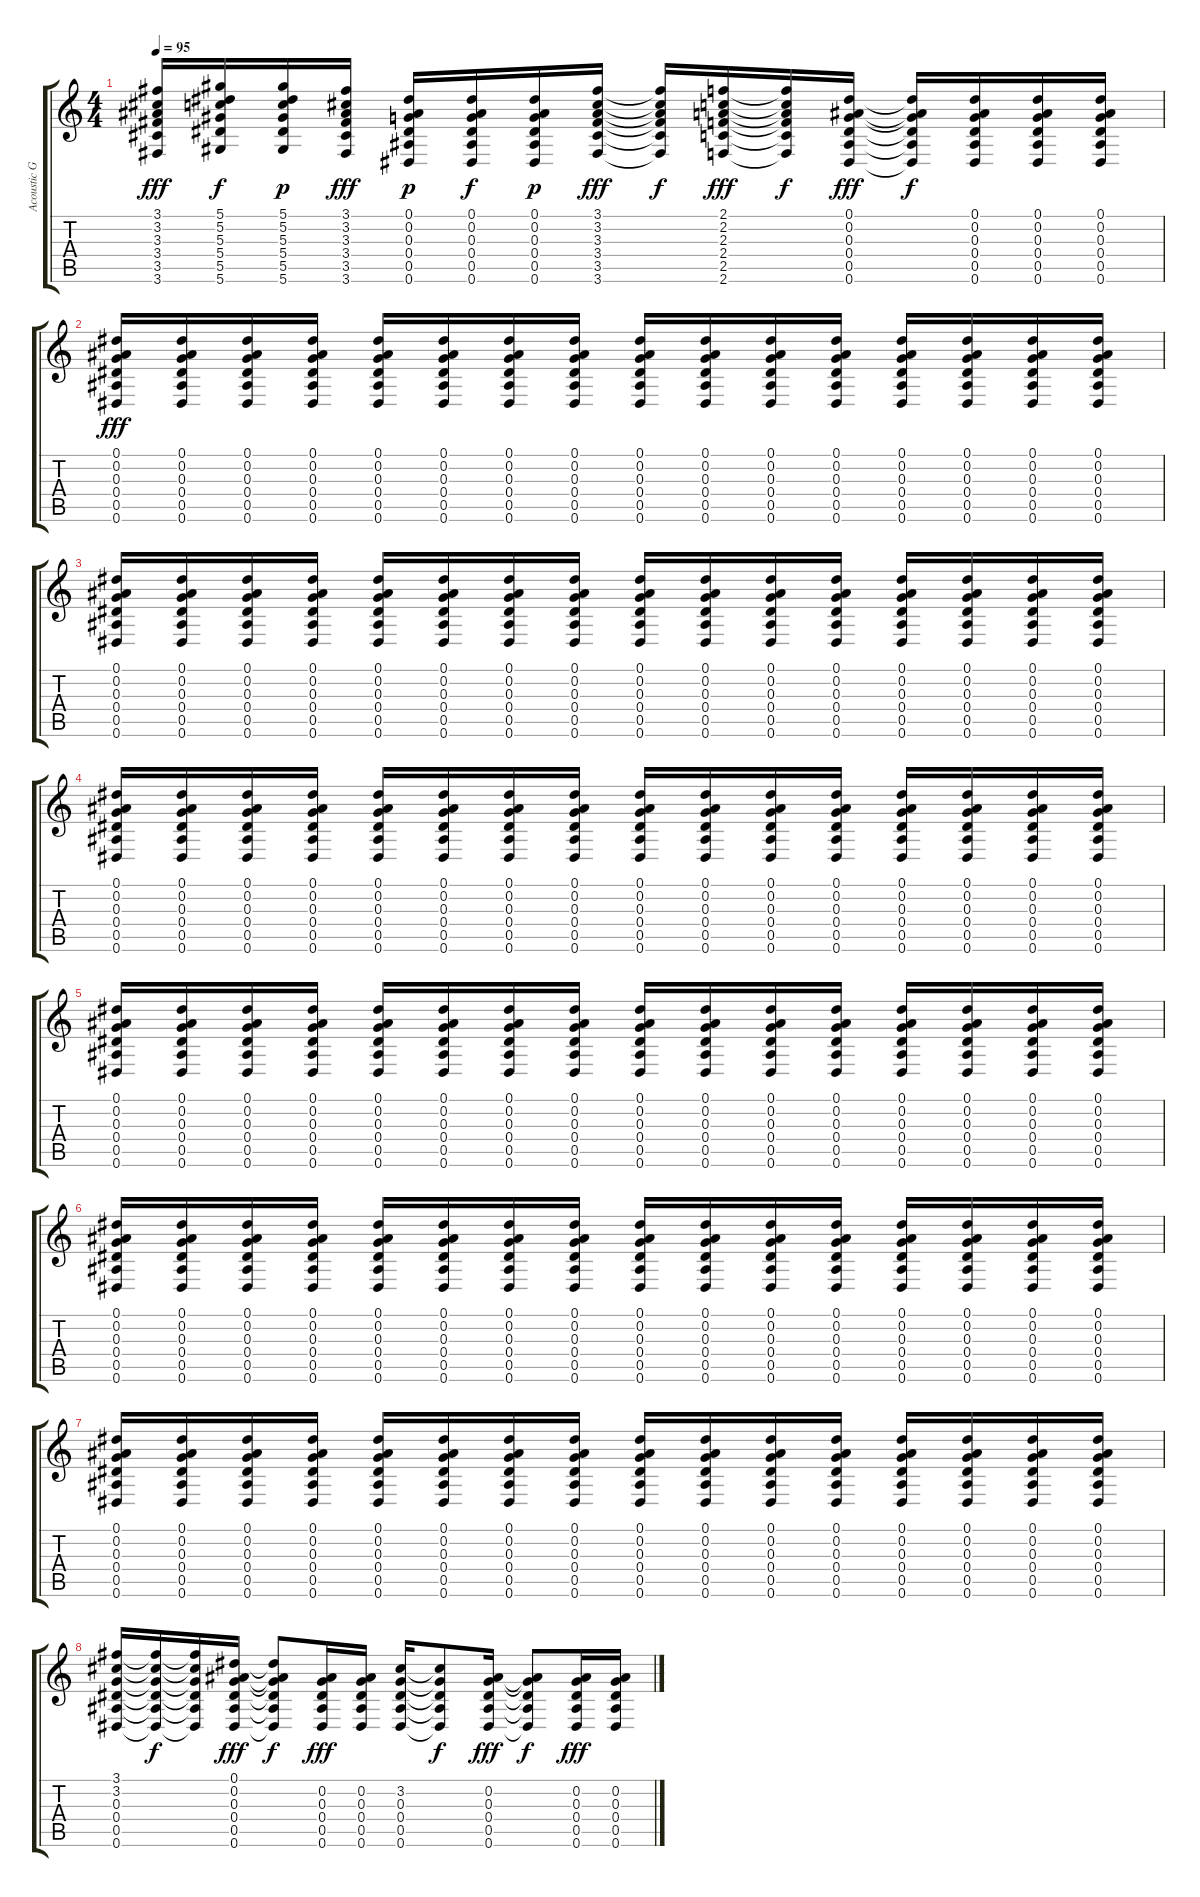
\track ("Acoustic Guitar" "Acoustic G") {instrument acousticguitarsteel}
\staff {score tabs}
\tuning (Eb4 Bb3 G3 Eb3 Bb2 Eb2) {hide}
\ts (4 4)
\tempo 95
\clef g2
\ks c
(3.1 3.2 3.3 3.4 3.5 3.6).16{dy fff} (5.1 5.2 5.3 5.4 5.5 5.6).16{dy f} (5.1 5.2 5.3 5.4 5.5 5.6).16{dy p} (3.1 3.2 3.3 3.4 3.5 3.6).16{dy fff} (0.1 0.2 0.3 0.4 0.5 0.6).16{dy p} (0.1 0.2 0.3 0.4 0.5 0.6).16{dy f} (0.1 0.2 0.3 0.4 0.5 0.6).16{dy p} (3.1 3.2 3.3 3.4 3.5 3.6).16{dy fff} (3.1{t} 3.2{t} 3.3{t} 3.4{t} 3.5{t} 3.6{t}).16{dy f} (2.1 2.2 2.3 2.4 2.5 2.6).16{dy fff} (2.1{t} 2.2{t} 2.3{t} 2.4{t} 2.5{t} 2.6{t}).16{dy f} (0.1 0.2 0.3 0.4 0.5 0.6).16{dy fff} (0.1{t} 0.2{t} 0.3{t} 0.4{t} 0.5{t} 0.6{t}).16{dy f} (0.1 0.2 0.3 0.4 0.5 0.6).16 (0.1 0.2 0.3 0.4 0.5 0.6).16 (0.1 0.2 0.3 0.4 0.5 0.6).16 |
(0.1 0.2 0.3 0.4 0.5 0.6).16{dy fff} (0.1 0.2 0.3 0.4 0.5 0.6).16 (0.1 0.2 0.3 0.4 0.5 0.6).16 (0.1 0.2 0.3 0.4 0.5 0.6).16 (0.1 0.2 0.3 0.4 0.5 0.6).16 (0.1 0.2 0.3 0.4 0.5 0.6).16 (0.1 0.2 0.3 0.4 0.5 0.6).16 (0.1 0.2 0.3 0.4 0.5 0.6).16 (0.1 0.2 0.3 0.4 0.5 0.6).16 (0.1 0.2 0.3 0.4 0.5 0.6).16 (0.1 0.2 0.3 0.4 0.5 0.6).16 (0.1 0.2 0.3 0.4 0.5 0.6).16 (0.1 0.2 0.3 0.4 0.5 0.6).16 (0.1 0.2 0.3 0.4 0.5 0.6).16 (0.1 0.2 0.3 0.4 0.5 0.6).16 (0.1 0.2 0.3 0.4 0.5 0.6).16 |
(0.1 0.2 0.3 0.4 0.5 0.6).16 (0.1 0.2 0.3 0.4 0.5 0.6).16 (0.1 0.2 0.3 0.4 0.5 0.6).16 (0.1 0.2 0.3 0.4 0.5 0.6).16 (0.1 0.2 0.3 0.4 0.5 0.6).16 (0.1 0.2 0.3 0.4 0.5 0.6).16 (0.1 0.2 0.3 0.4 0.5 0.6).16 (0.1 0.2 0.3 0.4 0.5 0.6).16 (0.1 0.2 0.3 0.4 0.5 0.6).16 (0.1 0.2 0.3 0.4 0.5 0.6).16 (0.1 0.2 0.3 0.4 0.5 0.6).16 (0.1 0.2 0.3 0.4 0.5 0.6).16 (0.1 0.2 0.3 0.4 0.5 0.6).16 (0.1 0.2 0.3 0.4 0.5 0.6).16 (0.1 0.2 0.3 0.4 0.5 0.6).16 (0.1 0.2 0.3 0.4 0.5 0.6).16 |
(0.1 0.2 0.3 0.4 0.5 0.6).16 (0.1 0.2 0.3 0.4 0.5 0.6).16 (0.1 0.2 0.3 0.4 0.5 0.6).16 (0.1 0.2 0.3 0.4 0.5 0.6).16 (0.1 0.2 0.3 0.4 0.5 0.6).16 (0.1 0.2 0.3 0.4 0.5 0.6).16 (0.1 0.2 0.3 0.4 0.5 0.6).16 (0.1 0.2 0.3 0.4 0.5 0.6).16 (0.1 0.2 0.3 0.4 0.5 0.6).16 (0.1 0.2 0.3 0.4 0.5 0.6).16 (0.1 0.2 0.3 0.4 0.5 0.6).16 (0.1 0.2 0.3 0.4 0.5 0.6).16 (0.1 0.2 0.3 0.4 0.5 0.6).16 (0.1 0.2 0.3 0.4 0.5 0.6).16 (0.1 0.2 0.3 0.4 0.5 0.6).16 (0.1 0.2 0.3 0.4 0.5 0.6).16 |
(0.1 0.2 0.3 0.4 0.5 0.6).16 (0.1 0.2 0.3 0.4 0.5 0.6).16 (0.1 0.2 0.3 0.4 0.5 0.6).16 (0.1 0.2 0.3 0.4 0.5 0.6).16 (0.1 0.2 0.3 0.4 0.5 0.6).16 (0.1 0.2 0.3 0.4 0.5 0.6).16 (0.1 0.2 0.3 0.4 0.5 0.6).16 (0.1 0.2 0.3 0.4 0.5 0.6).16 (0.1 0.2 0.3 0.4 0.5 0.6).16 (0.1 0.2 0.3 0.4 0.5 0.6).16 (0.1 0.2 0.3 0.4 0.5 0.6).16 (0.1 0.2 0.3 0.4 0.5 0.6).16 (0.1 0.2 0.3 0.4 0.5 0.6).16 (0.1 0.2 0.3 0.4 0.5 0.6).16 (0.1 0.2 0.3 0.4 0.5 0.6).16 (0.1 0.2 0.3 0.4 0.5 0.6).16 |
(0.1 0.2 0.3 0.4 0.5 0.6).16 (0.1 0.2 0.3 0.4 0.5 0.6).16 (0.1 0.2 0.3 0.4 0.5 0.6).16 (0.1 0.2 0.3 0.4 0.5 0.6).16 (0.1 0.2 0.3 0.4 0.5 0.6).16 (0.1 0.2 0.3 0.4 0.5 0.6).16 (0.1 0.2 0.3 0.4 0.5 0.6).16 (0.1 0.2 0.3 0.4 0.5 0.6).16 (0.1 0.2 0.3 0.4 0.5 0.6).16 (0.1 0.2 0.3 0.4 0.5 0.6).16 (0.1 0.2 0.3 0.4 0.5 0.6).16 (0.1 0.2 0.3 0.4 0.5 0.6).16 (0.1 0.2 0.3 0.4 0.5 0.6).16 (0.1 0.2 0.3 0.4 0.5 0.6).16 (0.1 0.2 0.3 0.4 0.5 0.6).16 (0.1 0.2 0.3 0.4 0.5 0.6).16 |
(0.1 0.2 0.3 0.4 0.5 0.6).16 (0.1 0.2 0.3 0.4 0.5 0.6).16 (0.1 0.2 0.3 0.4 0.5 0.6).16 (0.1 0.2 0.3 0.4 0.5 0.6).16 (0.1 0.2 0.3 0.4 0.5 0.6).16 (0.1 0.2 0.3 0.4 0.5 0.6).16 (0.1 0.2 0.3 0.4 0.5 0.6).16 (0.1 0.2 0.3 0.4 0.5 0.6).16 (0.1 0.2 0.3 0.4 0.5 0.6).16 (0.1 0.2 0.3 0.4 0.5 0.6).16 (0.1 0.2 0.3 0.4 0.5 0.6).16 (0.1 0.2 0.3 0.4 0.5 0.6).16 (0.1 0.2 0.3 0.4 0.5 0.6).16 (0.1 0.2 0.3 0.4 0.5 0.6).16 (0.1 0.2 0.3 0.4 0.5 0.6).16 (0.1 0.2 0.3 0.4 0.5 0.6).16 |
(3.1 3.2 0.3 0.4 0.5 0.6).16 (3.1{t} 3.2{t} 0.3{t} 0.4{t} 0.5{t} 0.6{t}).16{dy f} (3.1{t} 3.2{t} 0.3{t} 0.4{t} 0.5{t} 0.6{t}).16 (0.1 0.2 0.3 0.4 0.5 0.6).16{dy fff} (0.1{t} 0.2{t} 0.3{t} 0.4{t} 0.5{t} 0.6{t}).8{dy f} (0.2 0.3 0.4 0.5 0.6).16{dy fff} (0.2 0.3 0.4 0.5 0.6).16 (3.2 0.3 0.4 0.5 0.6).16 (3.2{t} 0.3{t} 0.4{t} 0.5{t} 0.6{t}).8{dy f} (0.2 0.3 0.4 0.5 0.6).16{dy fff} (0.2{t} 0.3{t} 0.4{t} 0.5{t} 0.6{t}).8{dy f} (0.2 0.3 0.4 0.5 0.6).16{dy fff} (0.2 0.3 0.4 0.5 0.6).16
